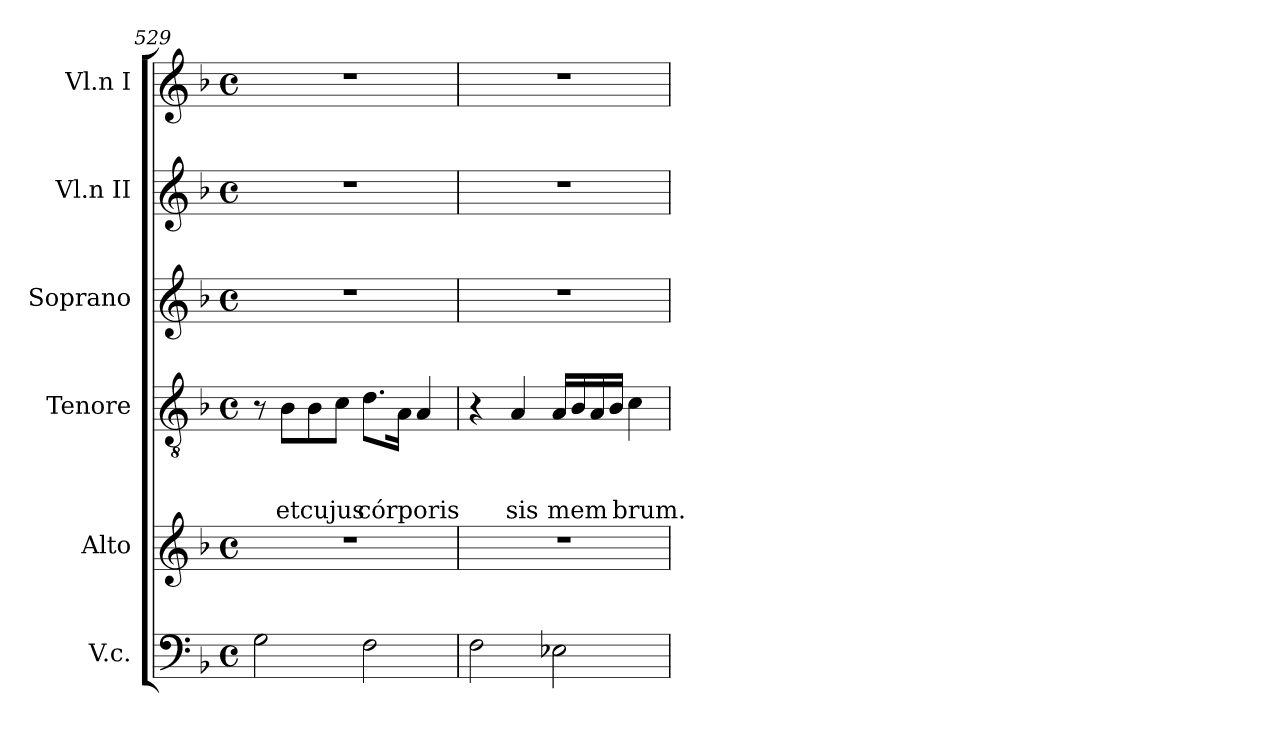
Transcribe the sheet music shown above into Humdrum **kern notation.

**kern	**kern	**kern	**text	**text	**text	**kern	**kern	**kern
*part6	*part5	*part4	*part4	*part4	*part4	*part3	*part2	*part1
*staff6	*staff5	*staff4	*staff4	*staff4	*staff4	*staff3	*staff2	*staff1
*I"V.c.	*I"Alto	*I"Tenore	*	*	*	*I"Soprano	*I"Vl.n II	*I"Vl.n I
*I'V.c.	*I'Alto	*I'Tenore	*	*	*	*I'Soprano	*I'Vl.n II	*I'Vl.n I
*clefF4	*clefG2	*clefGv2	*	*	*	*clefG2	*clefG2	*clefG2
*k[b-]	*k[b-]	*k[b-]	*	*	*	*k[b-]	*k[b-]	*k[b-]
*F:	*F:	*F:	*	*	*	*F:	*F:	*F:
*M4/4	*M4/4	*M4/4	*	*	*	*M4/4	*M4/4	*M4/4
*met(c)	*met(c)	*met(c)	*	*	*	*met(c)	*met(c)	*met(c)
=529	=529	=529	=529	=529	=529	=529	=529	=529
2G\	1r	8r	.	.	.	1r	1r	1r
!	!	!	!	!	!LO:LY:b	!	!	!
.	.	8B-\L	.	.	et	.	.	.
!	!	!	!	!	!LO:LY:b	!	!	!
.	.	8B-\	.	.	cujus	.	.	.
.	.	8c\J	.	.	.	.	.	.
!	!	!	!	!	!LO:LY:b	!	!	!
2F\	.	8.d\L	.	.	córporis	.	.	.
.	.	16A\Jk	.	.	.	.	.	.
.	.	4A/	.	.	.	.	.	.
=530	=530	=530	=530	=530	=530	=530	=530	=530
2F\	1r	4r	.	.	.	1r	1r	1r
!	!	!	!	!	!LO:LY:b	!	!	!
.	.	4A/	.	.	sis	.	.	.
!	!	!	!	!	!LO:LY:b	!	!	!
2E-X\	.	16A/LL	.	.	mem	.	.	.
.	.	16B-/	.	.	.	.	.	.
.	.	16A/	.	.	.	.	.	.
.	.	16B-/JJ	.	.	.	.	.	.
!	!	!	!	!	!LO:LY:b	!	!	!
.	.	4c\	.	.	brum.	.	.	.
=	=	=	=	=	=	=	=	=
*-	*-	*-	*-	*-	*-	*-	*-	*-
